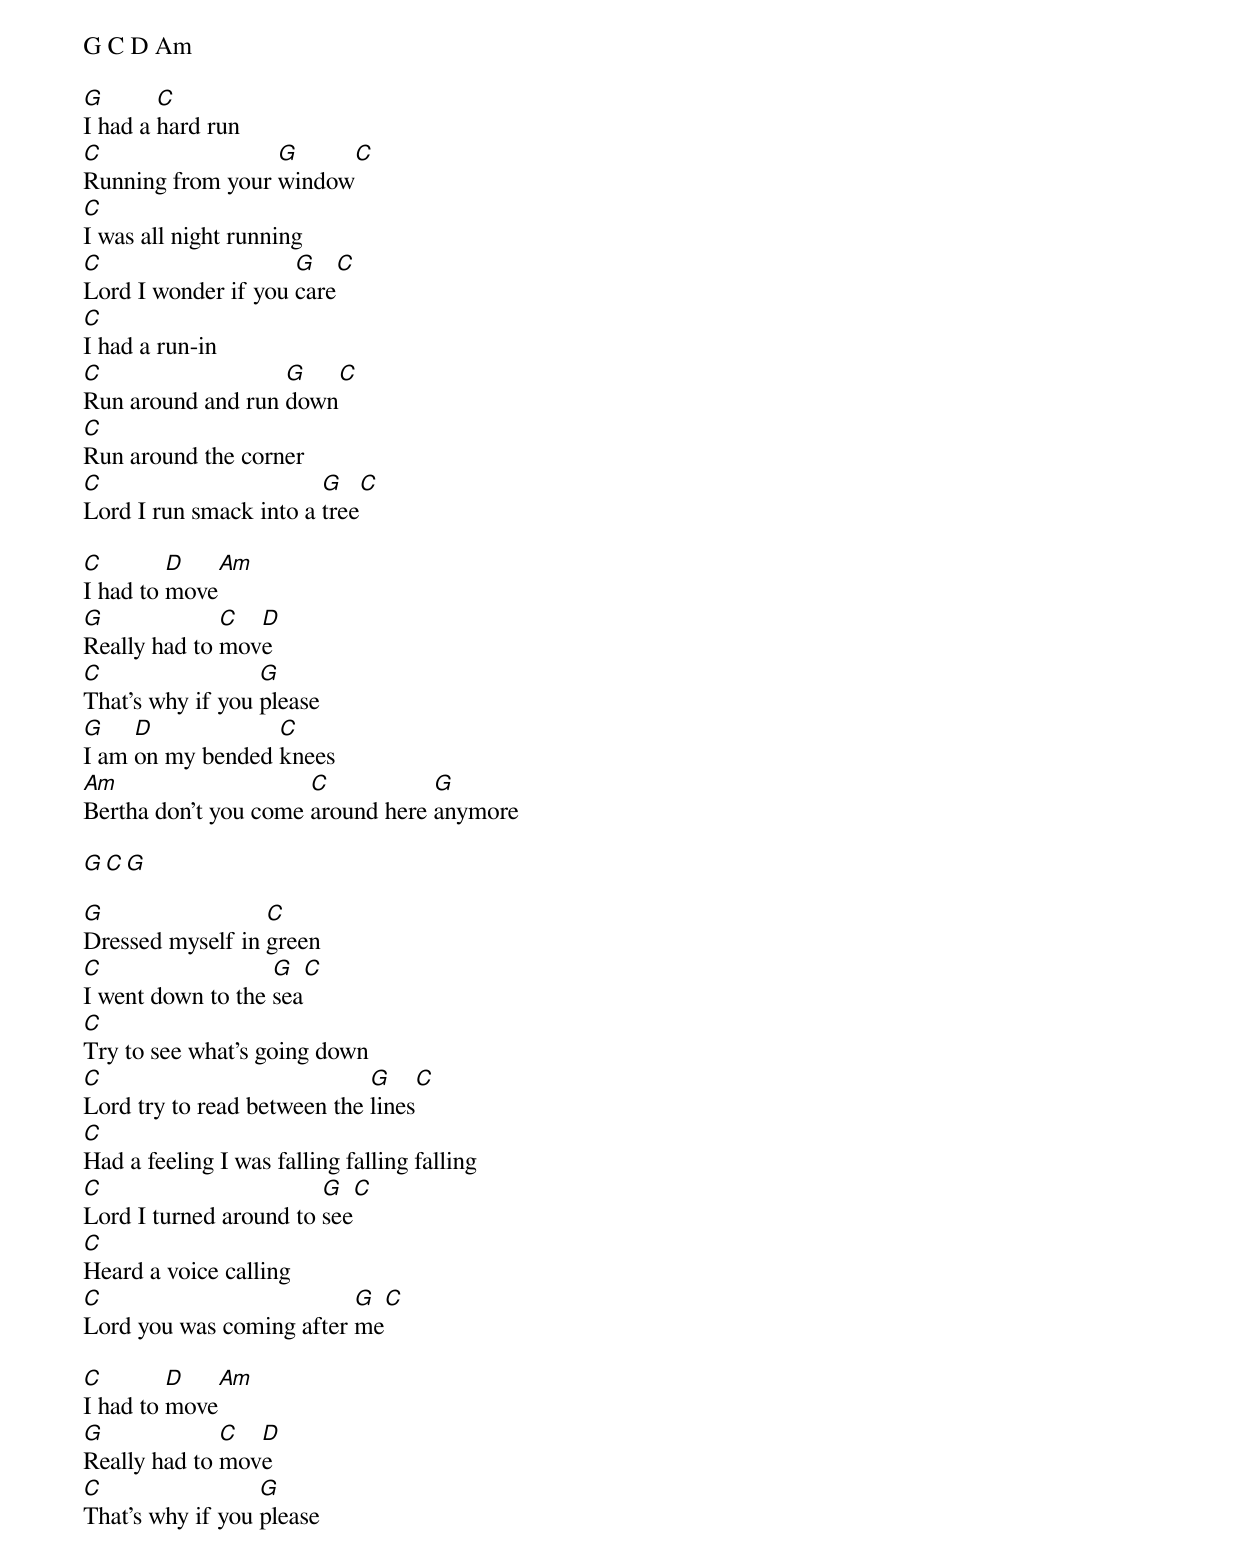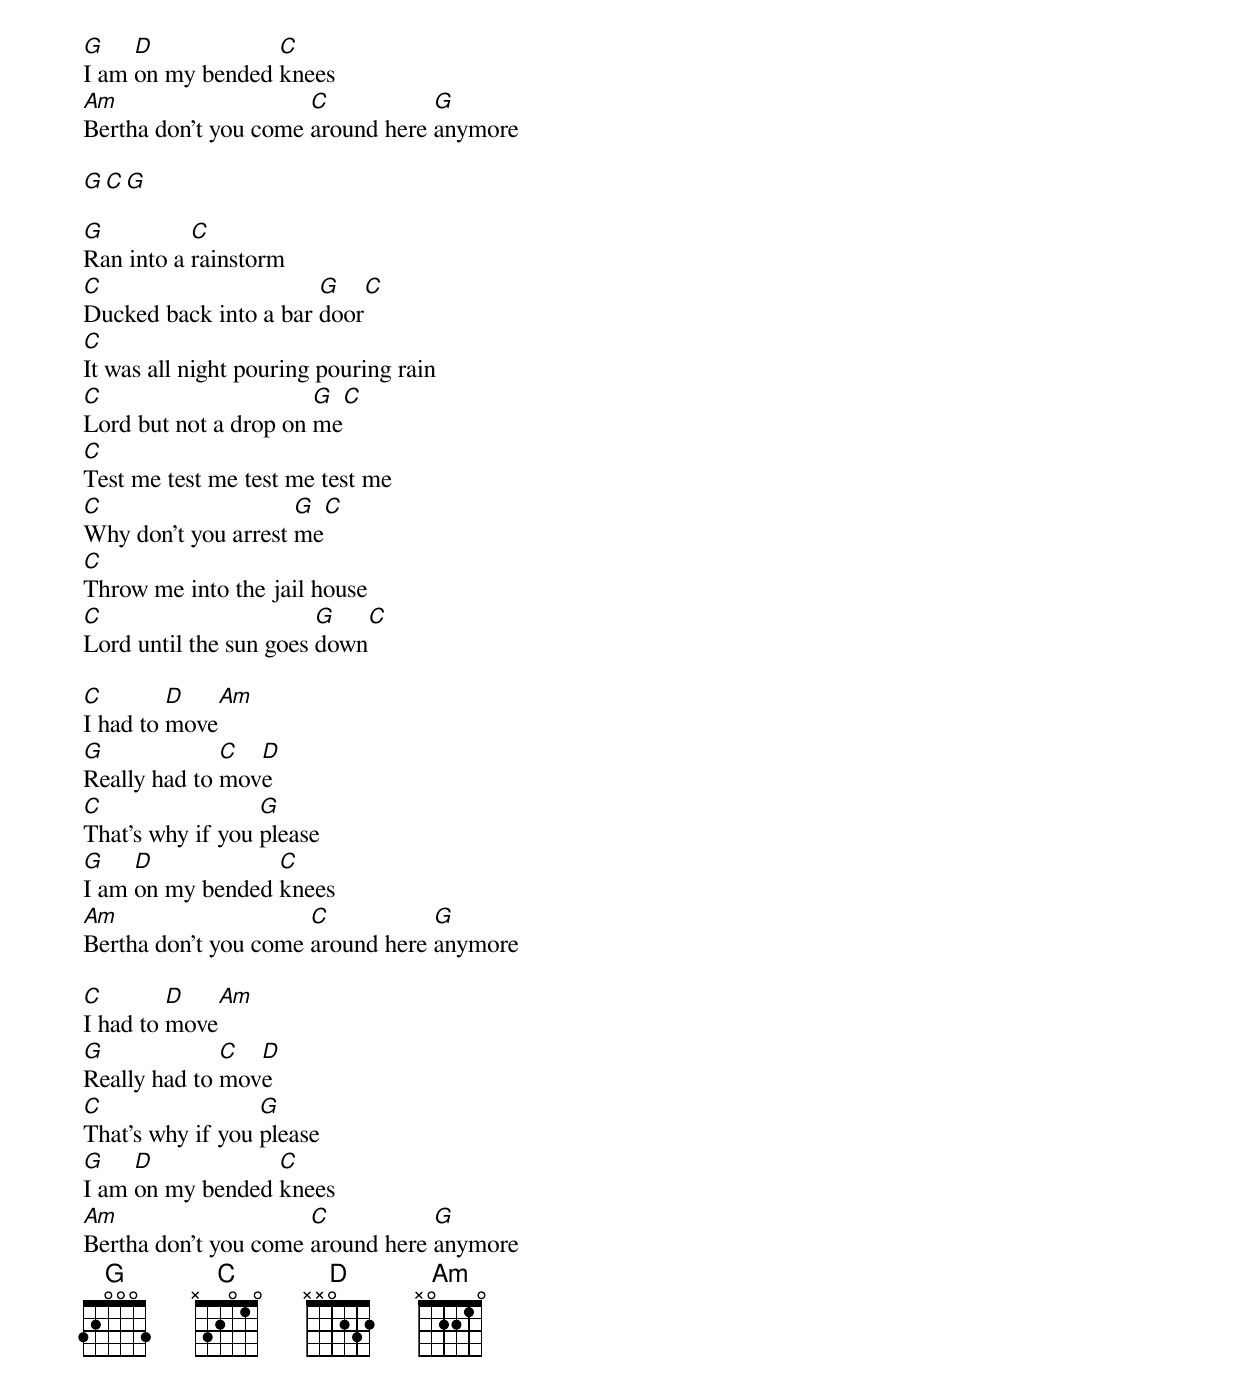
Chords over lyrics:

G C D Am

G       C
I had a hard run
C                 G     C
Running from your window
C
I was all night running
C                    G     C
Lord I wonder if you care
C
I had a run-in
C                  G     C
Run around and run down
C
Run around the corner
C                       G     C
Lord I run smack into a tree

C        D   Am
I had to move
G             C  D
Really had to move
C                 G
That's why if you please
G    D            C
I am on my bended knees
Am                    C           G
Bertha don't you come around here anymore

G  C G

G                 C
Dressed myself in green
C                  G     C
I went down to the sea
C
Try to see what's going down
C                            G     C
Lord try to read between the lines
C
Had a feeling I was falling falling falling
C                       G     C
Lord I turned around to see
C
Heard a voice calling
C                         G     C
Lord you was coming after me

C        D   Am
I had to move
G             C  D
Really had to move
C                 G
That's why if you please
G    D            C
I am on my bended knees
Am                    C           G
Bertha don't you come around here anymore

G  C G

G          C
Ran into a rainstorm
C                      G     C
Ducked back into a bar door
C
It was all night pouring pouring rain
C                      G     C
Lord but not a drop on me
C
Test me test me test me test me
C                    G     C
Why don't you arrest me
C
Throw me into the jail house
C                       G     C
Lord until the sun goes down

C        D   Am
I had to move
G             C  D
Really had to move
C                 G
That's why if you please
G    D            C
I am on my bended knees
Am                    C           G
Bertha don't you come around here anymore

C        D   Am
I had to move
G             C  D
Really had to move
C                 G
That's why if you please
G    D            C
I am on my bended knees
Am                    C           G
Bertha don't you come around here anymore
